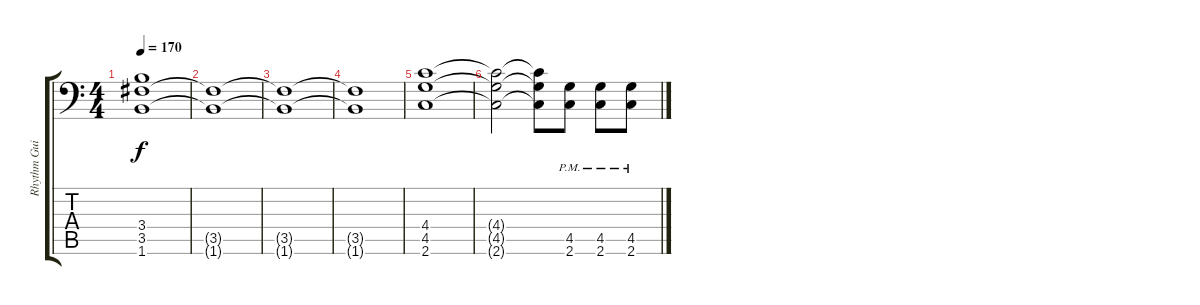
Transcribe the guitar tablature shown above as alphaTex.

\track ("Rhythm Guitar 1" "Rhythm Gui") {instrument distortionguitar}
\staff {score tabs}
\tuning (Bb3 F3 Db3 Ab2 Eb2 Bb1) {hide}
\ts (4 4)
\tempo 170
\clef f4
\ks c
(3.4 3.5 1.6).1{dy f} |
(3.5{t} 1.6{t}).1 |
(3.5{t} 1.6{t}).1 |
(3.5{t} 1.6{t}).1 |
(4.4 4.5 2.6).1 |
(4.4{t} 4.5{t} 2.6{t}).2 (4.4{t} 4.5{t} 2.6{t}).8 (4.5{pm} 2.6{pm}).8 (4.5{pm} 2.6{pm}).8 (4.5{pm} 2.6{pm}).8
